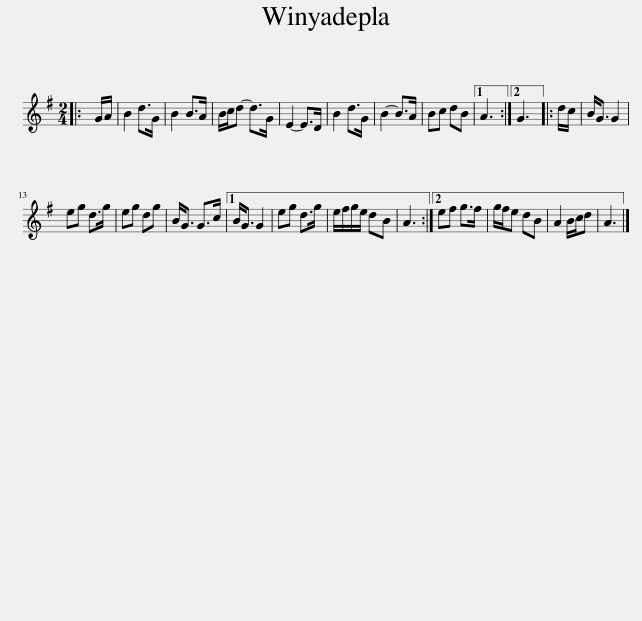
X:1
L:1/8
M:2/4
I:linebreak $
K:G
V:1 treble
V:1
|: G/A/ | B2 d>G | B2 B>A | B/c/d- d>G | E2- E>D | %5
 B2 d>G | B2- B>A | Bc dB |1 A3 :|2 G3 |: %10
 d/c/ | B<G G2 |$ eg d>g | eg dg | B<G G>c |1 %15
 B<G G2 | eg d>g | e/f/g/e/ dB | A3 :|2 ef g>f | %20
 g/f/e dB | A2 B/c/d | A3 |] %23
